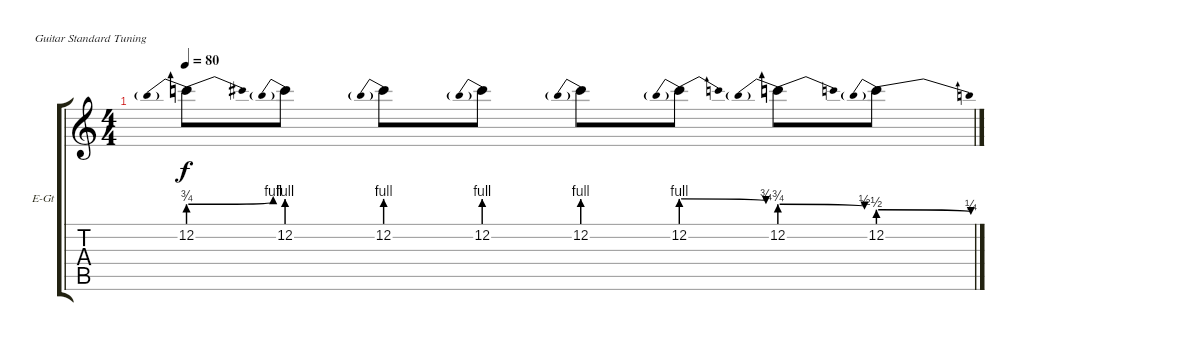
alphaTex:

\bracketExtendMode groupsimilarinstruments
\firstSystemTrackNameOrientation horizontal
\otherSystemsTrackNameOrientation horizontal
\track ("Echo" "E-Gt") {instrument distortionguitar}
\staff {score tabs}
\tuning (E4 B3 G3 D3 A2 E2)
\ts (4 4)
\tempo 80
\clef g2
\ks c
12.2{be (prebendbend 0 3 60 4)}.8{dy f} 12.2{be (prebend 0 4 60 4)}.8 12.2{be (prebend 0 4 60 4)}.8 12.2{be (prebend 0 4 60 4)}.8 12.2{be (prebend 0 4 60 4)}.8 12.2{be (prebendrelease 0 4 60 3)}.8 12.2{be (prebendrelease 0 3 60 2)}.8 12.2{be (prebendrelease 0 2 60 1)}.8
